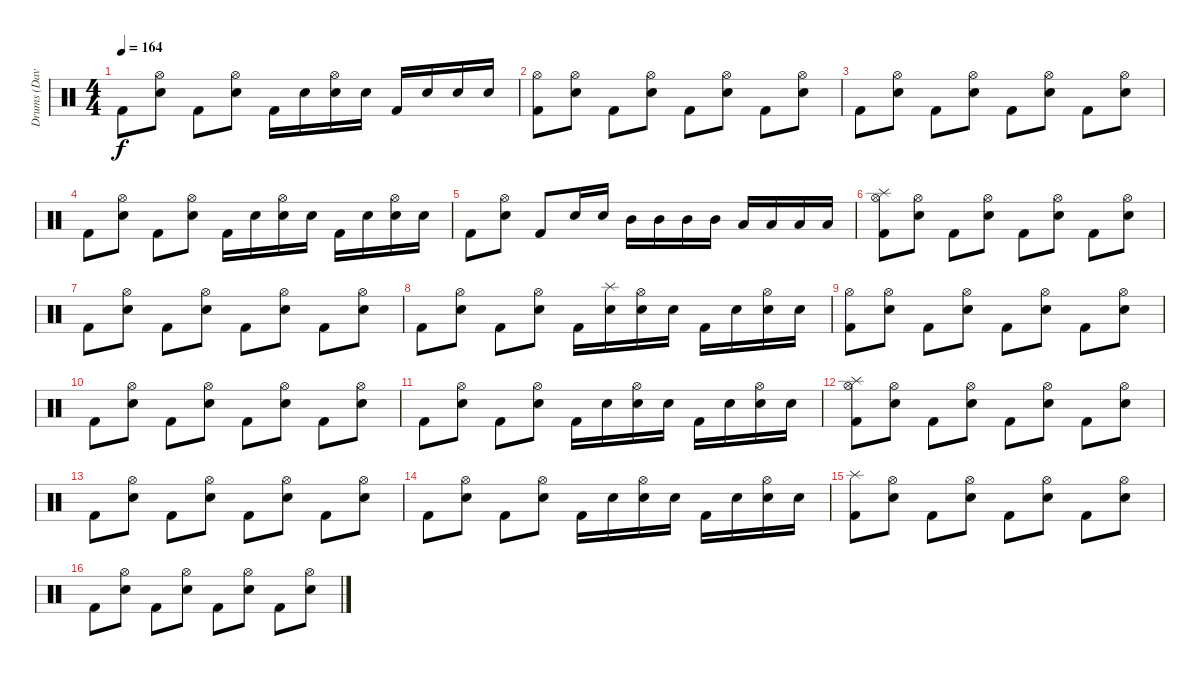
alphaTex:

\track ("Drums (Dave)" "Drums (Dav") {instrument percussion}
\staff {score}
\articulation defaults
\ts (4 4)
\tempo 164
\clef neutral
\ks c "Kick (hit) 2".8{dy f}
("Snare (hit) 2" "Hi-Hat (open)").8 "Kick (hit) 2".8 ("Snare (hit) 2" "Hi-Hat (open)").8 "Kick (hit) 2".16 "Snare (hit) 2".16 ("Snare (hit) 2" "Hi-Hat (open)").16 "Snare (hit) 2".16 "Kick (hit) 2".16 "Snare (hit) 2".16 "Snare (hit) 2".16 "Snare (hit) 2".16 |
("Hi-Hat (open)" "Kick (hit) 2").8 ("Snare (hit) 2" "Hi-Hat (open)").8 "Kick (hit) 2".8 ("Snare (hit) 2" "Hi-Hat (open)").8 "Kick (hit) 2".8 ("Snare (hit) 2" "Hi-Hat (open)").8 "Kick (hit) 2".8 ("Snare (hit) 2" "Hi-Hat (open)").8 |
"Kick (hit) 2".8 ("Snare (hit) 2" "Hi-Hat (open)").8 "Kick (hit) 2".8 ("Snare (hit) 2" "Hi-Hat (open)").8 "Kick (hit) 2".8 ("Snare (hit) 2" "Hi-Hat (open)").8 "Kick (hit) 2".8 ("Snare (hit) 2" "Hi-Hat (open)").8 |
"Kick (hit) 2".8 ("Snare (hit) 2" "Hi-Hat (open)").8 "Kick (hit) 2".8 ("Snare (hit) 2" "Hi-Hat (open)").8 "Kick (hit) 2".16 "Snare (hit) 2".16 ("Snare (hit) 2" "Hi-Hat (open)").16 "Snare (hit) 2".16 "Kick (hit) 2".16 "Snare (hit) 2".16 ("Snare (hit) 2" "Hi-Hat (open)").16 "Snare (hit) 2".16 |
"Kick (hit) 2".8 ("Hi-Hat (open)" "Snare (hit) 2").8 "Kick (hit) 2".8 "Snare (hit) 2".16 "Snare (hit) 2".16 "Mid Tom (hit)".16 "Mid Tom (hit)".16 "Mid Tom (hit)".16 "Mid Tom (hit)".16 "Low Tom (hit)".16 "Low Tom (hit)".16 "Low Tom (hit)".16 "Low Tom (hit)".16 |
("Kick (hit) 2" "Hi-Hat (open)" "Splash (hit)").8 ("Snare (hit) 2" "Hi-Hat (open)").8 "Kick (hit) 2".8 ("Snare (hit) 2" "Hi-Hat (open)").8 "Kick (hit) 2".8 ("Snare (hit) 2" "Hi-Hat (open)").8 "Kick (hit) 2".8 ("Snare (hit) 2" "Hi-Hat (open)").8 |
"Kick (hit) 2".8 ("Snare (hit) 2" "Hi-Hat (open)").8 "Kick (hit) 2".8 ("Snare (hit) 2" "Hi-Hat (open)").8 "Kick (hit) 2".8 ("Snare (hit) 2" "Hi-Hat (open)").8 "Kick (hit) 2".8 ("Snare (hit) 2" "Hi-Hat (open)").8 |
"Kick (hit) 2".8 ("Snare (hit) 2" "Hi-Hat (open)").8 "Kick (hit) 2".8 ("Snare (hit) 2" "Hi-Hat (open)").8 "Kick (hit) 2".16 ("Snare (hit) 2" "Splash (hit)").16 ("Snare (hit) 2" "Hi-Hat (open)").16 "Snare (hit) 2".16 "Kick (hit) 2".16 "Snare (hit) 2".16 ("Snare (hit) 2" "Hi-Hat (open)").16 "Snare (hit) 2".16 |
("Kick (hit) 2" "Hi-Hat (open)").8 ("Snare (hit) 2" "Hi-Hat (open)").8 "Kick (hit) 2".8 ("Snare (hit) 2" "Hi-Hat (open)").8 "Kick (hit) 2".8 ("Snare (hit) 2" "Hi-Hat (open)").8 "Kick (hit) 2".8 ("Snare (hit) 2" "Hi-Hat (open)").8 |
"Kick (hit) 2".8 ("Snare (hit) 2" "Hi-Hat (open)").8 "Kick (hit) 2".8 ("Snare (hit) 2" "Hi-Hat (open)").8 "Kick (hit) 2".8 ("Snare (hit) 2" "Hi-Hat (open)").8 "Kick (hit) 2".8 ("Snare (hit) 2" "Hi-Hat (open)").8 |
"Kick (hit) 2".8 ("Snare (hit) 2" "Hi-Hat (open)").8 "Kick (hit) 2".8 ("Snare (hit) 2" "Hi-Hat (open)").8 "Kick (hit) 2".16 "Snare (hit) 2".16 ("Snare (hit) 2" "Hi-Hat (open)").16 "Snare (hit) 2".16 "Kick (hit) 2".16 "Snare (hit) 2".16 ("Snare (hit) 2" "Hi-Hat (open)").16 "Snare (hit) 2".16 |
("Kick (hit) 2" "Hi-Hat (open)" "Splash (hit)").8 ("Snare (hit) 2" "Hi-Hat (open)").8 "Kick (hit) 2".8 ("Snare (hit) 2" "Hi-Hat (open)").8 "Kick (hit) 2".8 ("Snare (hit) 2" "Hi-Hat (open)").8 "Kick (hit) 2".8 ("Snare (hit) 2" "Hi-Hat (open)").8 |
"Kick (hit) 2".8 ("Snare (hit) 2" "Hi-Hat (open)").8 "Kick (hit) 2".8 ("Snare (hit) 2" "Hi-Hat (open)").8 "Kick (hit) 2".8 ("Snare (hit) 2" "Hi-Hat (open)").8 "Kick (hit) 2".8 ("Snare (hit) 2" "Hi-Hat (open)").8 |
"Kick (hit) 2".8 ("Snare (hit) 2" "Hi-Hat (open)").8 "Kick (hit) 2".8 ("Snare (hit) 2" "Hi-Hat (open)").8 "Kick (hit) 2".16 "Snare (hit) 2".16 ("Snare (hit) 2" "Hi-Hat (open)").16 "Snare (hit) 2".16 "Kick (hit) 2".16 "Snare (hit) 2".16 ("Snare (hit) 2" "Hi-Hat (open)").16 "Snare (hit) 2".16 |
("Splash (hit)" "Kick (hit) 2").8 ("Snare (hit) 2" "Hi-Hat (open)").8 "Kick (hit) 2".8 ("Snare (hit) 2" "Hi-Hat (open)").8 "Kick (hit) 2".8 ("Snare (hit) 2" "Hi-Hat (open)").8 "Kick (hit) 2".8 ("Snare (hit) 2" "Hi-Hat (open)").8 |
"Kick (hit) 2".8 ("Snare (hit) 2" "Hi-Hat (open)").8 "Kick (hit) 2".8 ("Snare (hit) 2" "Hi-Hat (open)").8 "Kick (hit) 2".8 ("Snare (hit) 2" "Hi-Hat (open)").8 "Kick (hit) 2".8 ("Snare (hit) 2" "Hi-Hat (open)").8
